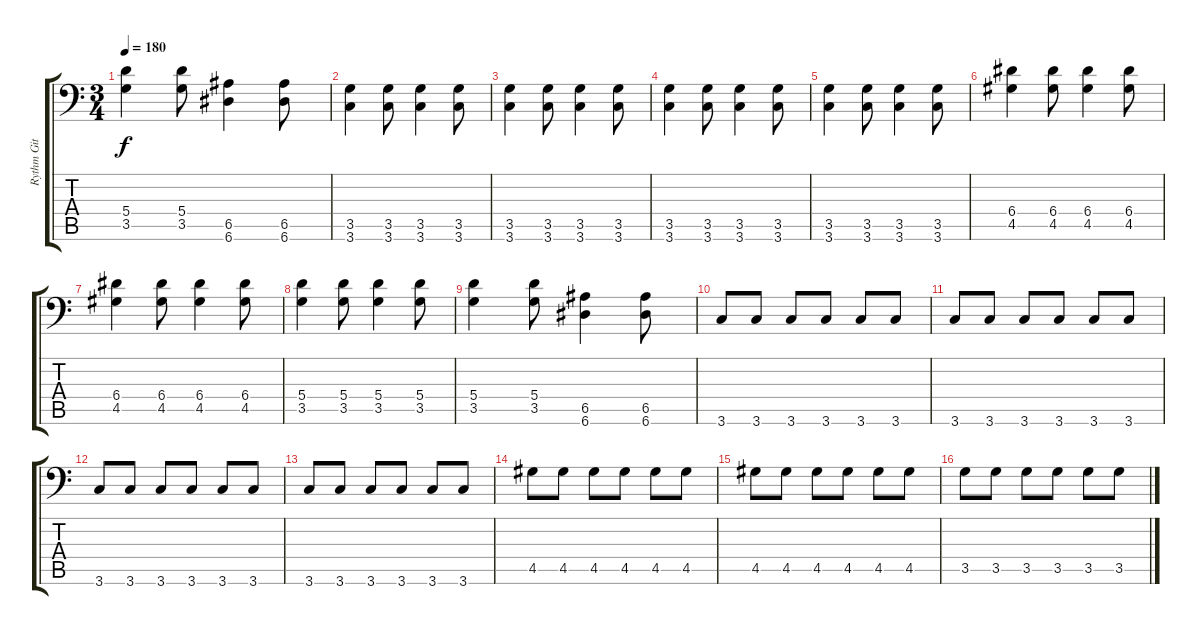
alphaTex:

\track ("Rythm Git 2" "Rythm Git ") {instrument distortionguitar}
\staff {score tabs}
\tuning (B3 Gb3 D3 A2 E2 A1) {hide}
\ts (3 4)
\tempo 180
\clef f4
\ks c
(5.4 3.5).4{dy f} (5.4 3.5).8 (6.5 6.6).4 (6.5 6.6).8 |
(3.5 3.6).4 (3.5 3.6).8 (3.5 3.6).4 (3.5 3.6).8 |
(3.5 3.6).4 (3.5 3.6).8 (3.5 3.6).4 (3.5 3.6).8 |
(3.5 3.6).4 (3.5 3.6).8 (3.5 3.6).4 (3.5 3.6).8 |
(3.5 3.6).4 (3.5 3.6).8 (3.5 3.6).4 (3.5 3.6).8 |
(6.4 4.5).4 (6.4 4.5).8 (6.4 4.5).4 (6.4 4.5).8 |
(6.4 4.5).4 (6.4 4.5).8 (6.4 4.5).4 (6.4 4.5).8 |
(5.4 3.5).4 (5.4 3.5).8 (5.4 3.5).4 (5.4 3.5).8 |
(5.4 3.5).4 (5.4 3.5).8 (6.5 6.6).4 (6.5 6.6).8 |
3.6.8 3.6.8 3.6.8 3.6.8 3.6.8 3.6.8 |
3.6.8 3.6.8 3.6.8 3.6.8 3.6.8 3.6.8 |
3.6.8 3.6.8 3.6.8 3.6.8 3.6.8 3.6.8 |
3.6.8 3.6.8 3.6.8 3.6.8 3.6.8 3.6.8 |
4.5.8 4.5.8 4.5.8 4.5.8 4.5.8 4.5.8 |
4.5.8 4.5.8 4.5.8 4.5.8 4.5.8 4.5.8 |
3.5.8 3.5.8 3.5.8 3.5.8 3.5.8 3.5.8
